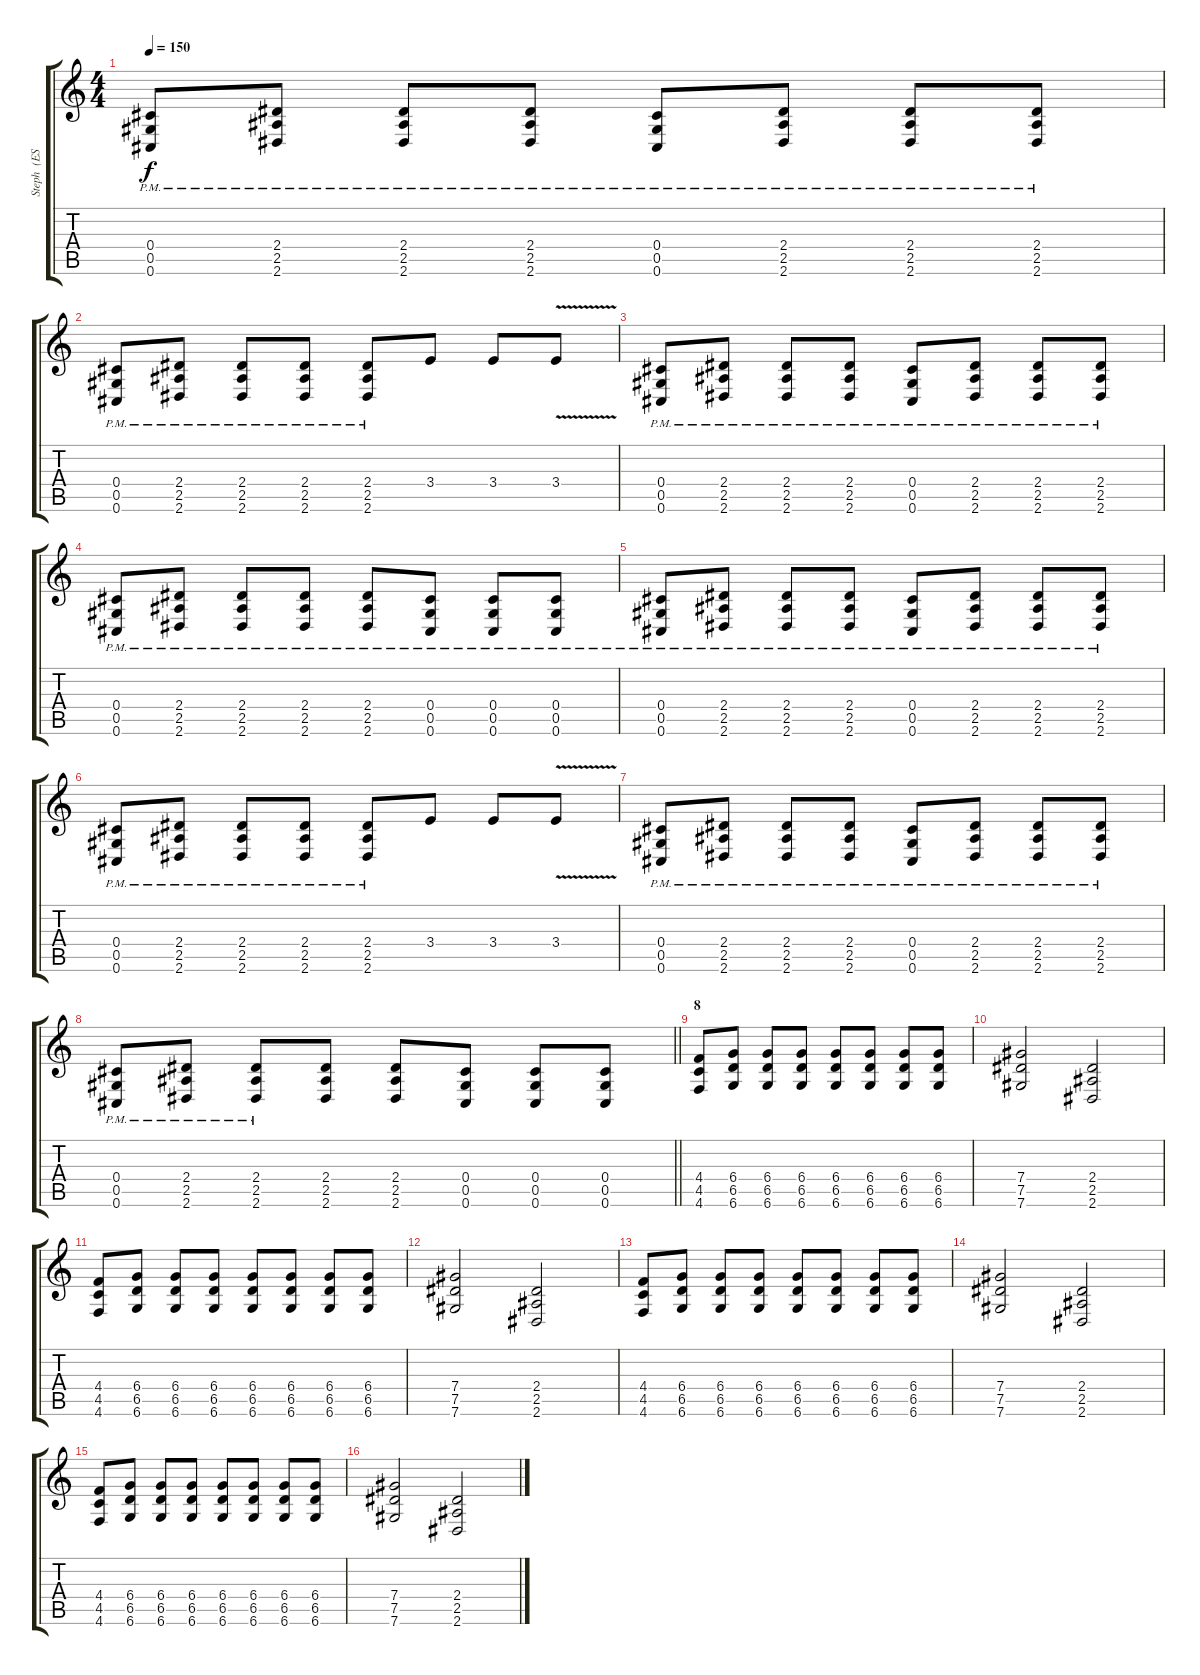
\track ("Steph  (ESP guitar)" "Steph  (ES") {instrument distortionguitar}
\staff {score tabs}
\tuning (Eb4 Bb3 Gb3 Db3 Ab2 Db2) {hide}
\ts (4 4)
\tempo 150
\clef g2
\ks c
(0.4{pm} 0.5{pm} 0.6{pm}).8{dy f} (2.4{pm} 2.5{pm} 2.6{pm}).8 (2.4{pm} 2.5{pm} 2.6{pm}).8 (2.4{pm} 2.5{pm} 2.6{pm}).8 (0.4{pm} 0.5{pm} 0.6{pm}).8 (2.4{pm} 2.5{pm} 2.6{pm}).8 (2.4{pm} 2.5{pm} 2.6{pm}).8 (2.4{pm} 2.5{pm} 2.6{pm}).8 |
(0.4{pm} 0.5{pm} 0.6{pm}).8 (2.4{pm} 2.5{pm} 2.6{pm}).8 (2.4{pm} 2.5{pm} 2.6{pm}).8 (2.4{pm} 2.5{pm} 2.6{pm}).8 (2.4{pm} 2.5{pm} 2.6{pm}).8 3.4.8 3.4.8 3.4{v}.8 |
(0.4{pm} 0.5{pm} 0.6{pm}).8 (2.4{pm} 2.5{pm} 2.6{pm}).8 (2.4{pm} 2.5{pm} 2.6{pm}).8 (2.4{pm} 2.5{pm} 2.6{pm}).8 (0.4{pm} 0.5{pm} 0.6{pm}).8 (2.4{pm} 2.5{pm} 2.6{pm}).8 (2.4{pm} 2.5{pm} 2.6{pm}).8 (2.4{pm} 2.5{pm} 2.6{pm}).8 |
(0.4{pm} 0.5{pm} 0.6{pm}).8 (2.4{pm} 2.5{pm} 2.6{pm}).8 (2.4{pm} 2.5{pm} 2.6{pm}).8 (2.4{pm} 2.5{pm} 2.6{pm}).8 (2.4{pm} 2.5{pm} 2.6{pm}).8 (0.4{pm} 0.5{pm} 0.6{pm}).8 (0.4{pm} 0.5{pm} 0.6{pm}).8 (0.4{pm} 0.5{pm} 0.6{pm}).8 |
(0.4{pm} 0.5{pm} 0.6{pm}).8 (2.4{pm} 2.5{pm} 2.6{pm}).8 (2.4{pm} 2.5{pm} 2.6{pm}).8 (2.4{pm} 2.5{pm} 2.6{pm}).8 (0.4{pm} 0.5{pm} 0.6{pm}).8 (2.4{pm} 2.5{pm} 2.6{pm}).8 (2.4{pm} 2.5{pm} 2.6{pm}).8 (2.4{pm} 2.5{pm} 2.6{pm}).8 |
(0.4{pm} 0.5{pm} 0.6{pm}).8 (2.4{pm} 2.5{pm} 2.6{pm}).8 (2.4{pm} 2.5{pm} 2.6{pm}).8 (2.4{pm} 2.5{pm} 2.6{pm}).8 (2.4{pm} 2.5{pm} 2.6{pm}).8 3.4.8 3.4.8 3.4{v}.8 |
(0.4{pm} 0.5{pm} 0.6{pm}).8 (2.4{pm} 2.5{pm} 2.6{pm}).8 (2.4{pm} 2.5{pm} 2.6{pm}).8 (2.4{pm} 2.5{pm} 2.6{pm}).8 (0.4{pm} 0.5{pm} 0.6{pm}).8 (2.4{pm} 2.5{pm} 2.6{pm}).8 (2.4{pm} 2.5{pm} 2.6{pm}).8 (2.4{pm} 2.5{pm} 2.6{pm}).8 |
\barLineRight lightlight
(0.4{pm} 0.5{pm} 0.6{pm}).8 (2.4{pm} 2.5{pm} 2.6{pm}).8 (2.4{pm} 2.5{pm} 2.6{pm}).8 (2.4 2.5 2.6).8 (2.4 2.5 2.6).8 (0.4 0.5 0.6).8 (0.4 0.5 0.6).8 (0.4 0.5 0.6).8 |
\section ("" "8")
(4.4 4.5 4.6).8 (6.4 6.5 6.6).8 (6.4 6.5 6.6).8 (6.4 6.5 6.6).8 (6.4 6.5 6.6).8 (6.4 6.5 6.6).8 (6.4 6.5 6.6).8 (6.4 6.5 6.6).8 |
(7.4 7.5 7.6).2 (2.4 2.5 2.6).2 |
(4.4 4.5 4.6).8 (6.4 6.5 6.6).8 (6.4 6.5 6.6).8 (6.4 6.5 6.6).8 (6.4 6.5 6.6).8 (6.4 6.5 6.6).8 (6.4 6.5 6.6).8 (6.4 6.5 6.6).8 |
(7.4 7.5 7.6).2 (2.4 2.5 2.6).2 |
(4.4 4.5 4.6).8 (6.4 6.5 6.6).8 (6.4 6.5 6.6).8 (6.4 6.5 6.6).8 (6.4 6.5 6.6).8 (6.4 6.5 6.6).8 (6.4 6.5 6.6).8 (6.4 6.5 6.6).8 |
(7.4 7.5 7.6).2 (2.4 2.5 2.6).2 |
(4.4 4.5 4.6).8 (6.4 6.5 6.6).8 (6.4 6.5 6.6).8 (6.4 6.5 6.6).8 (6.4 6.5 6.6).8 (6.4 6.5 6.6).8 (6.4 6.5 6.6).8 (6.4 6.5 6.6).8 |
(7.4 7.5 7.6).2 (2.4 2.5 2.6).2
